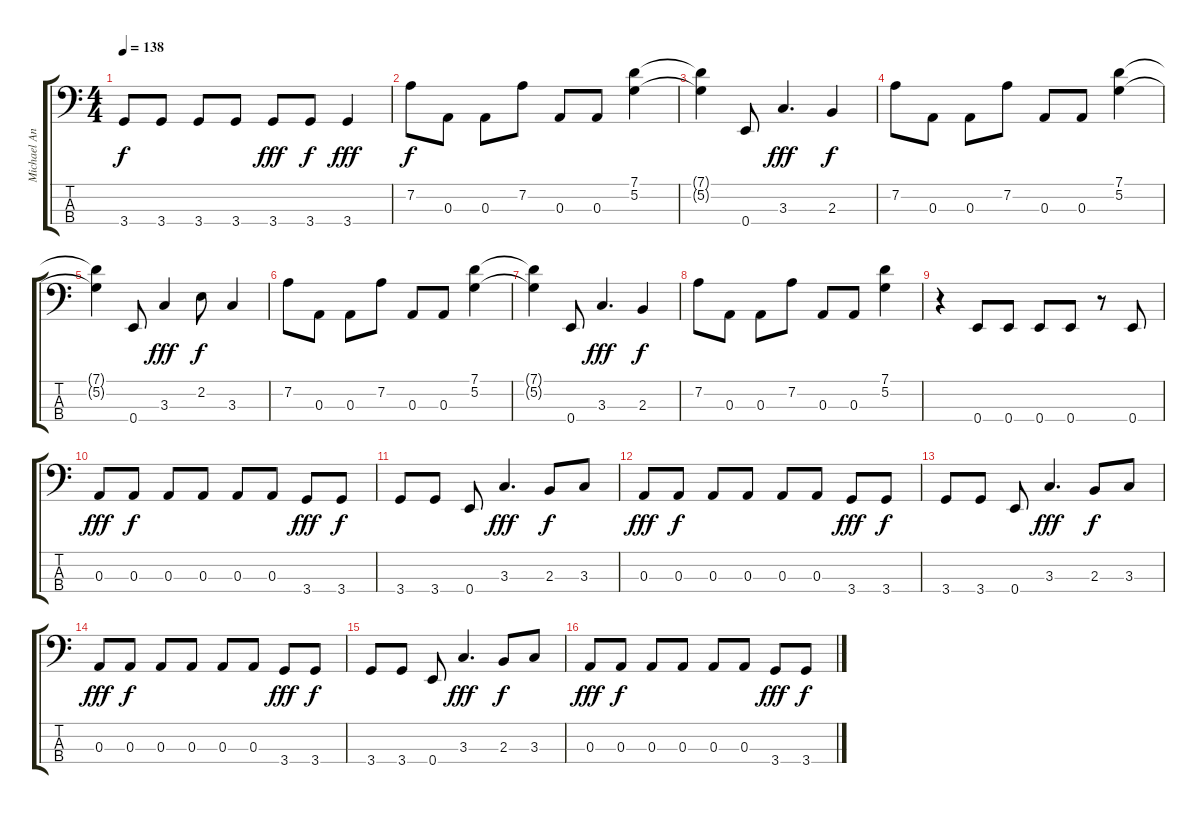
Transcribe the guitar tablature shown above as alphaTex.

\track ("Michael Anthony " "Michael An") {solo instrument electricbassfinger}
\staff {score tabs}
\tuning (G2 D2 A1 E1) {hide}
\ts (4 4)
\tempo 138
\clef f4
\ks c
3.4.8{dy f} 3.4.8 3.4.8 3.4.8 3.4.8{dy fff} 3.4.8{dy f} 3.4.4{dy fff} |
7.2.8{dy f} 0.3.8 0.3.8 7.2.8 0.3.8 0.3.8 (7.1 5.2).4 |
(7.1{t} 5.2{t}).4 0.4.8 3.3.4{d dy fff} 2.3.4{dy f} |
7.2.8 0.3.8 0.3.8 7.2.8 0.3.8 0.3.8 (7.1 5.2).4 |
(7.1{t} 5.2{t}).4 0.4.8 3.3.4{dy fff} 2.2.8{dy f} 3.3.4 |
7.2.8 0.3.8 0.3.8 7.2.8 0.3.8 0.3.8 (7.1 5.2).4 |
(7.1{t} 5.2{t}).4 0.4.8 3.3.4{d dy fff} 2.3.4{dy f} |
7.2.8 0.3.8 0.3.8 7.2.8 0.3.8 0.3.8 (7.1 5.2).4 |
r.4 0.4.8 0.4.8 0.4.8 0.4.8 r.8 0.4.8 |
0.3.8{dy fff} 0.3.8{dy f} 0.3.8 0.3.8 0.3.8 0.3.8 3.4.8{dy fff} 3.4.8{dy f} |
3.4.8 3.4.8 0.4.8 3.3.4{d dy fff} 2.3.8{dy f} 3.3.8 |
0.3.8{dy fff} 0.3.8{dy f} 0.3.8 0.3.8 0.3.8 0.3.8 3.4.8{dy fff} 3.4.8{dy f} |
3.4.8 3.4.8 0.4.8 3.3.4{d dy fff} 2.3.8{dy f} 3.3.8 |
0.3.8{dy fff} 0.3.8{dy f} 0.3.8 0.3.8 0.3.8 0.3.8 3.4.8{dy fff} 3.4.8{dy f} |
3.4.8 3.4.8 0.4.8 3.3.4{d dy fff} 2.3.8{dy f} 3.3.8 |
0.3.8{dy fff} 0.3.8{dy f} 0.3.8 0.3.8 0.3.8 0.3.8 3.4.8{dy fff} 3.4.8{dy f}
